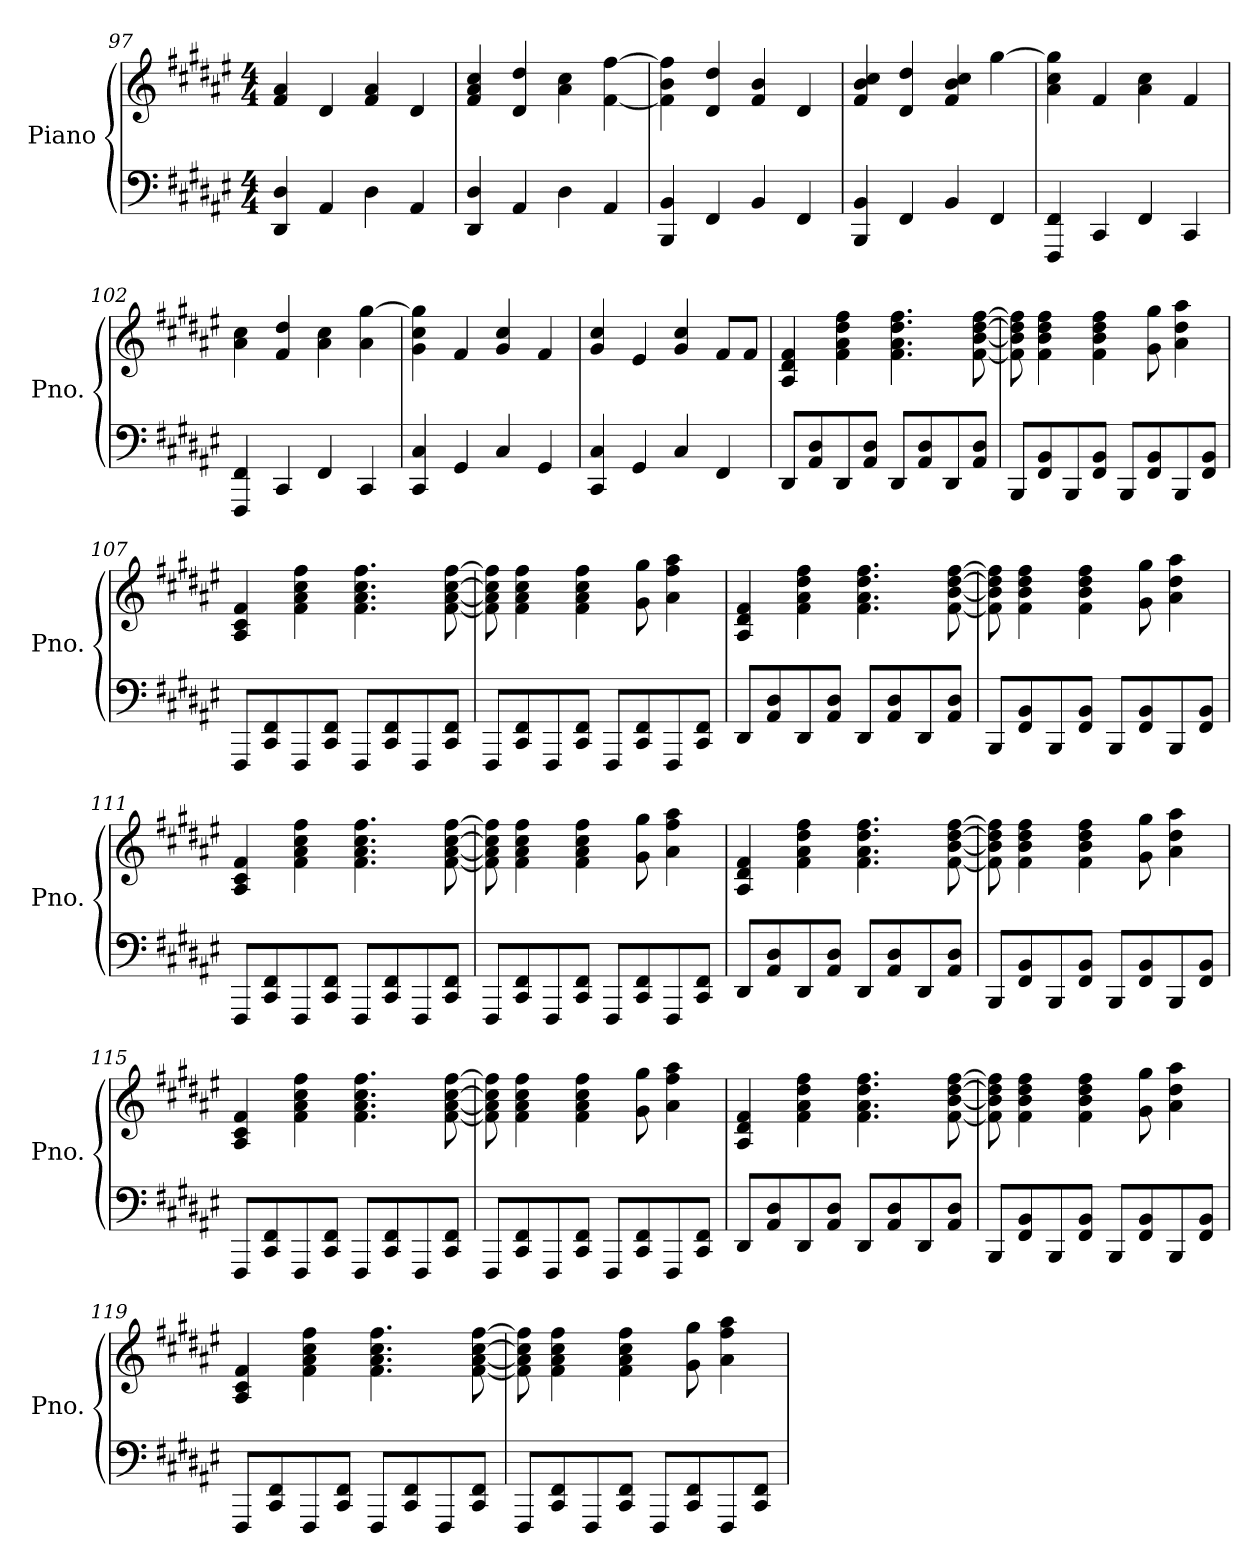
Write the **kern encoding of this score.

**kern	**kern
*part1	*part1
*staff2	*staff1
*I"Piano	*
*I'Pno.	*
*clefF4	*clefG2
*k[f#c#g#d#a#e#]	*k[f#c#g#d#a#e#]
*M4/4	*M4/4
=97	=97
4DD#/ 4D#/	4f#/ 4a#/
4AA#/	4d#/
4D#\	4f#/ 4a#/
4AA#/	4d#/
=98	=98
4DD#/ 4D#/	4f#/ 4a#/ 4cc#/
4AA#/	4d#/ 4dd#/
4D#\	4a#\ 4cc#\
4AA#/	[4f#\ [4ff#\
=99	=99
4BBB/ 4BB/	4f#\] 4b\ 4ff#\]
4FF#/	4d#/ 4dd#/
4BB/	4f#/ 4b/
4FF#/	4d#/
=100	=100
4BBB/ 4BB/	4f#/ 4b/ 4cc#/
4FF#/	4d#/ 4dd#/
4BB/	4f#/ 4b/ 4cc#/
4FF#/	[4gg#\
!!LO:LB:g=z
=101	=101
4FFF#/ 4FF#/	4a#\ 4cc#\ 4gg#\]
4CC#/	4f#/
4FF#/	4a#\ 4cc#\
4CC#/	4f#/
=102	=102
4FFF#/ 4FF#/	4a#\ 4cc#\
4CC#/	4f#/ 4dd#/
4FF#/	4a#\ 4cc#\
4CC#/	4a#\ [4gg#\
=103	=103
4CC#/ 4C#/	4g#\ 4cc#\ 4gg#\]
4GG#/	4f#/
4C#/	4g#/ 4cc#/
4GG#/	4f#/
=104	=104
4CC#/ 4C#/	4g#/ 4cc#/
4GG#/	4e#/
4C#/	4g#/ 4cc#/
4FF#/	8f#/L
.	8f#/J
=105	=105
8DD#/L	4A#/ 4d#/ 4f#/
8AA#/ 8D#/	.
8DD#/	4f#\ 4a#\ 4dd#\ 4ff#\
8AA#/ 8D#/J	.
8DD#/L	4.f#\ 4.a#\ 4.dd#\ 4.ff#\
8AA#/ 8D#/	.
8DD#/	.
8AA#/ 8D#/J	[8f#\ [8b\ [8dd#\ [8ff#\
=106	=106
8BBB/L	8f#\] 8b\] 8dd#\] 8ff#\]
8FF#/ 8BB/	4f#\ 4b\ 4dd#\ 4ff#\
8BBB/	.
8FF#/ 8BB/J	4f#\ 4b\ 4dd#\ 4ff#\
8BBB/L	.
8FF#/ 8BB/	8g#\ 8gg#\
8BBB/	4a#\ 4dd#\ 4aa#\
8FF#/ 8BB/J	.
!!LO:LB:g=z
=107	=107
8FFF#/L	4A#/ 4c#/ 4f#/
8CC#/ 8FF#/	.
8FFF#/	4f#\ 4a#\ 4cc#\ 4ff#\
8CC#/ 8FF#/J	.
8FFF#/L	4.f#\ 4.a#\ 4.cc#\ 4.ff#\
8CC#/ 8FF#/	.
8FFF#/	.
8CC#/ 8FF#/J	[8f#\ [8a#\ [8cc#\ [8ff#\
=108	=108
8FFF#/L	8f#\] 8a#\] 8cc#\] 8ff#\]
8CC#/ 8FF#/	4f#\ 4a#\ 4cc#\ 4ff#\
8FFF#/	.
8CC#/ 8FF#/J	4f#\ 4a#\ 4cc#\ 4ff#\
8FFF#/L	.
8CC#/ 8FF#/	8g#\ 8gg#\
8FFF#/	4a#\ 4ff#\ 4aa#\
8CC#/ 8FF#/J	.
=109	=109
8DD#/L	4A#/ 4d#/ 4f#/
8AA#/ 8D#/	.
8DD#/	4f#\ 4a#\ 4dd#\ 4ff#\
8AA#/ 8D#/J	.
8DD#/L	4.f#\ 4.a#\ 4.dd#\ 4.ff#\
8AA#/ 8D#/	.
8DD#/	.
8AA#/ 8D#/J	[8f#\ [8b\ [8dd#\ [8ff#\
=110	=110
8BBB/L	8f#\] 8b\] 8dd#\] 8ff#\]
8FF#/ 8BB/	4f#\ 4b\ 4dd#\ 4ff#\
8BBB/	.
8FF#/ 8BB/J	4f#\ 4b\ 4dd#\ 4ff#\
8BBB/L	.
8FF#/ 8BB/	8g#\ 8gg#\
8BBB/	4a#\ 4dd#\ 4aa#\
8FF#/ 8BB/J	.
!!LO:PB:g=z
=111	=111
8FFF#/L	4A#/ 4c#/ 4f#/
8CC#/ 8FF#/	.
8FFF#/	4f#\ 4a#\ 4cc#\ 4ff#\
8CC#/ 8FF#/J	.
8FFF#/L	4.f#\ 4.a#\ 4.cc#\ 4.ff#\
8CC#/ 8FF#/	.
8FFF#/	.
8CC#/ 8FF#/J	[8f#\ [8a#\ [8cc#\ [8ff#\
=112	=112
8FFF#/L	8f#\] 8a#\] 8cc#\] 8ff#\]
8CC#/ 8FF#/	4f#\ 4a#\ 4cc#\ 4ff#\
8FFF#/	.
8CC#/ 8FF#/J	4f#\ 4a#\ 4cc#\ 4ff#\
8FFF#/L	.
8CC#/ 8FF#/	8g#\ 8gg#\
8FFF#/	4a#\ 4ff#\ 4aa#\
8CC#/ 8FF#/J	.
=113	=113
8DD#/L	4A#/ 4d#/ 4f#/
8AA#/ 8D#/	.
8DD#/	4f#\ 4a#\ 4dd#\ 4ff#\
8AA#/ 8D#/J	.
8DD#/L	4.f#\ 4.a#\ 4.dd#\ 4.ff#\
8AA#/ 8D#/	.
8DD#/	.
8AA#/ 8D#/J	[8f#\ [8b\ [8dd#\ [8ff#\
=114	=114
8BBB/L	8f#\] 8b\] 8dd#\] 8ff#\]
8FF#/ 8BB/	4f#\ 4b\ 4dd#\ 4ff#\
8BBB/	.
8FF#/ 8BB/J	4f#\ 4b\ 4dd#\ 4ff#\
8BBB/L	.
8FF#/ 8BB/	8g#\ 8gg#\
8BBB/	4a#\ 4dd#\ 4aa#\
8FF#/ 8BB/J	.
!!LO:LB:g=z
=115	=115
8FFF#/L	4A#/ 4c#/ 4f#/
8CC#/ 8FF#/	.
8FFF#/	4f#\ 4a#\ 4cc#\ 4ff#\
8CC#/ 8FF#/J	.
8FFF#/L	4.f#\ 4.a#\ 4.cc#\ 4.ff#\
8CC#/ 8FF#/	.
8FFF#/	.
8CC#/ 8FF#/J	[8f#\ [8a#\ [8cc#\ [8ff#\
=116	=116
8FFF#/L	8f#\] 8a#\] 8cc#\] 8ff#\]
8CC#/ 8FF#/	4f#\ 4a#\ 4cc#\ 4ff#\
8FFF#/	.
8CC#/ 8FF#/J	4f#\ 4a#\ 4cc#\ 4ff#\
8FFF#/L	.
8CC#/ 8FF#/	8g#\ 8gg#\
8FFF#/	4a#\ 4ff#\ 4aa#\
8CC#/ 8FF#/J	.
=117	=117
8DD#/L	4A#/ 4d#/ 4f#/
8AA#/ 8D#/	.
8DD#/	4f#\ 4a#\ 4dd#\ 4ff#\
8AA#/ 8D#/J	.
8DD#/L	4.f#\ 4.a#\ 4.dd#\ 4.ff#\
8AA#/ 8D#/	.
8DD#/	.
8AA#/ 8D#/J	[8f#\ [8b\ [8dd#\ [8ff#\
=118	=118
8BBB/L	8f#\] 8b\] 8dd#\] 8ff#\]
8FF#/ 8BB/	4f#\ 4b\ 4dd#\ 4ff#\
8BBB/	.
8FF#/ 8BB/J	4f#\ 4b\ 4dd#\ 4ff#\
8BBB/L	.
8FF#/ 8BB/	8g#\ 8gg#\
8BBB/	4a#\ 4dd#\ 4aa#\
8FF#/ 8BB/J	.
!!LO:LB:g=z
=119	=119
8FFF#/L	4A#/ 4c#/ 4f#/
8CC#/ 8FF#/	.
8FFF#/	4f#\ 4a#\ 4cc#\ 4ff#\
8CC#/ 8FF#/J	.
8FFF#/L	4.f#\ 4.a#\ 4.cc#\ 4.ff#\
8CC#/ 8FF#/	.
8FFF#/	.
8CC#/ 8FF#/J	[8f#\ [8a#\ [8cc#\ [8ff#\
=120	=120
8FFF#/L	8f#\] 8a#\] 8cc#\] 8ff#\]
8CC#/ 8FF#/	4f#\ 4a#\ 4cc#\ 4ff#\
8FFF#/	.
8CC#/ 8FF#/J	4f#\ 4a#\ 4cc#\ 4ff#\
8FFF#/L	.
8CC#/ 8FF#/	8g#\ 8gg#\
8FFF#/	4a#\ 4ff#\ 4aa#\
8CC#/ 8FF#/J	.
=	=
*-	*-
